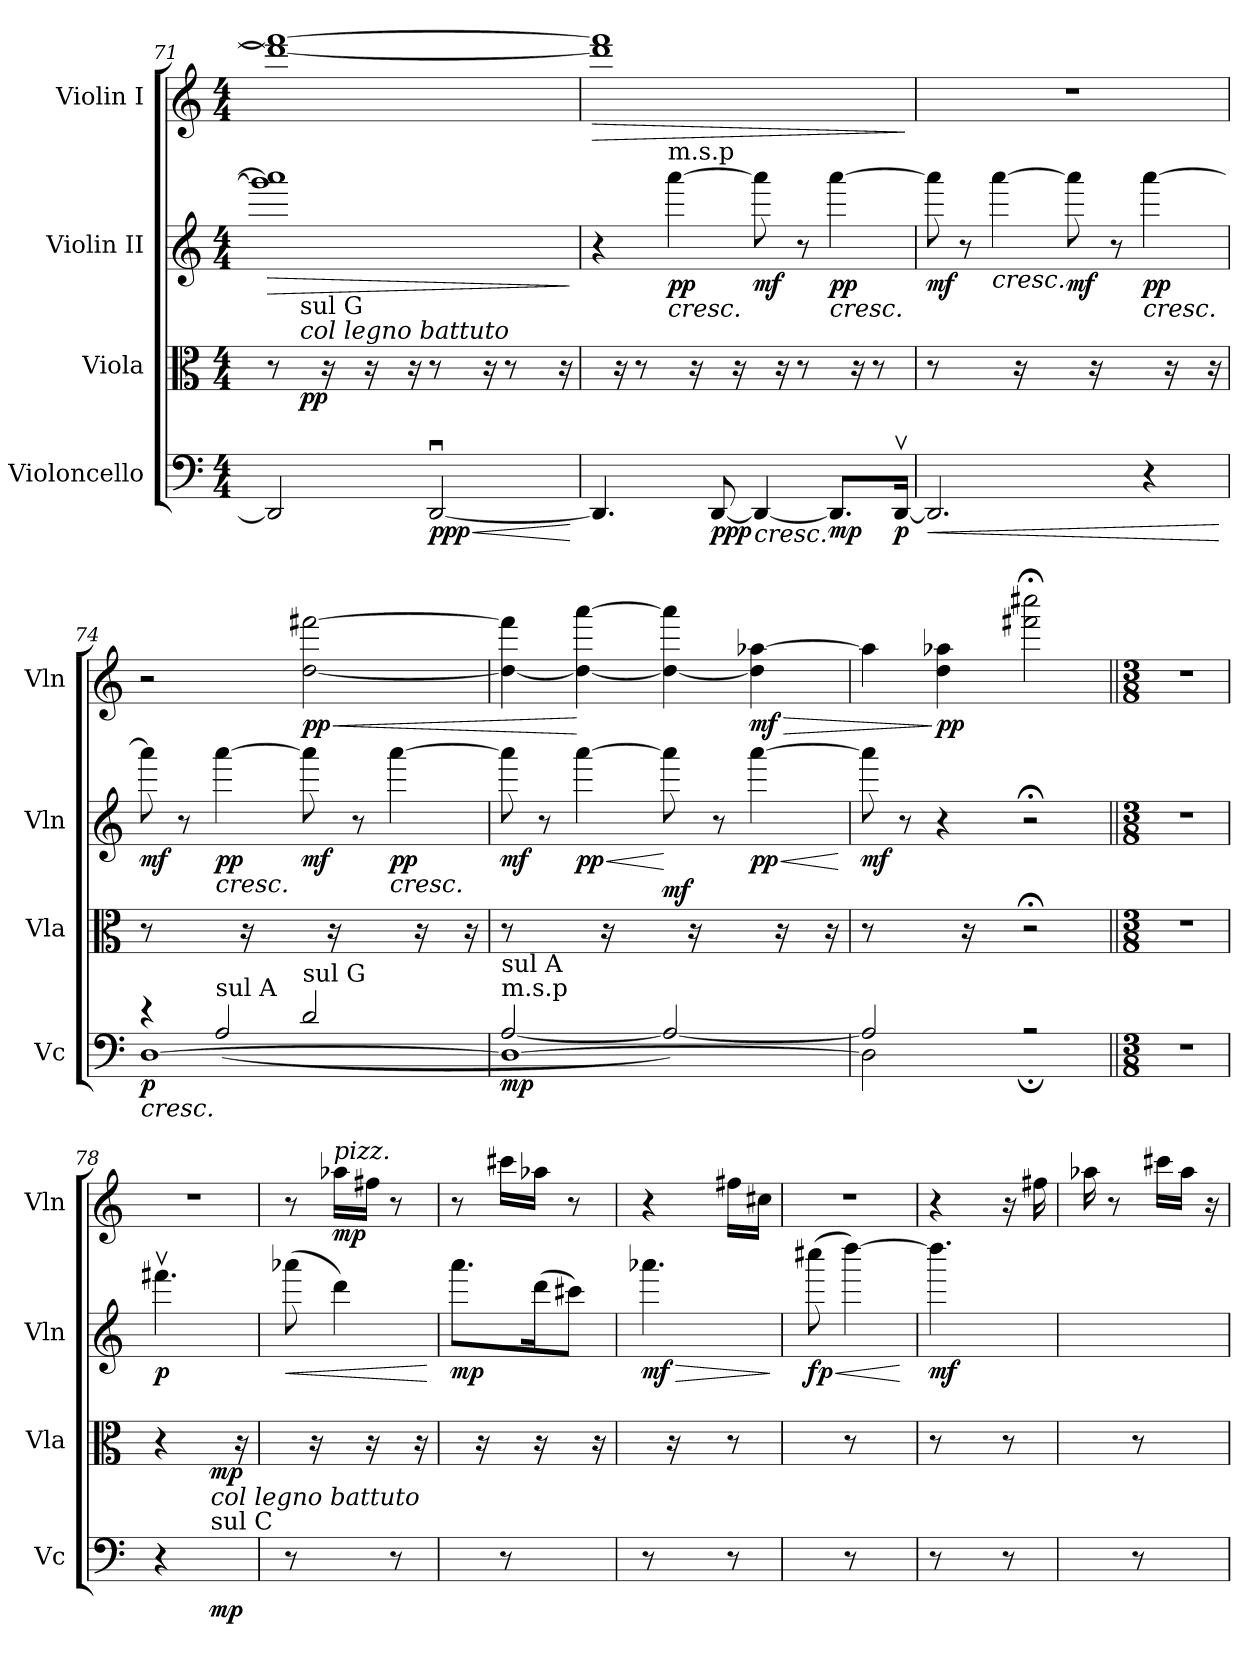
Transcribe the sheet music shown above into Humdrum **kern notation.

**kern	**dynam	**kern	**dynam	**kern	**dynam	**kern	**dynam
*part4	*part4	*part3	*part3	*part2	*part2	*part1	*part1
*staff4	*staff4	*staff3	*staff3	*staff2	*staff2	*staff1	*staff1
*I"Violoncello	*	*I"Viola	*	*I"Violin II	*	*I"Violin I	*
*I'Vc	*	*I'Vla	*	*I'Vln	*	*I'Vln	*
!!LO:LB:g=z
*clefF4	*	*clefC3	*	*clefG2	*	*clefG2	*
*k[]	*	*k[]	*	*k[]	*	*k[]	*
*M4/4	*	*M4/4	*	*M4/4	*	*M4/4	*
=71	=71	=71	=71	=71	=71	=71	=71
!	!	!	!	!	!LO:HP:b	!	!
*	*	*	*	*	*	*^	*
2DD/]	.	8r	.	1ggg#] 1aaa]	>	1fff#_	1ddd_	.
!	!	!LO:TX:a:i:t=col legno battuto	!	!	!	!	!	!
!	!	!LO:TX:a:t=sul G	!	!	!	!	!	!
!	!	!	!LO:DY:b	!	!	!	!	!
.	.	16c^\yy	pp	.	.	.	.	.
.	.	16r	.	.	.	.	.	.
.	.	16c\yy	.	.	.	.	.	.
.	.	16r	.	.	.	.	.	.
.	.	16c\yy	.	.	.	.	.	.
.	.	16r	.	.	.	.	.	.
!	!LO:HP:b	!	!	!	!	!	!	!
!	!LO:DY:n=1:b	!	!	!	!	!	!	!
!	!LO:DY:n=2:b	!	!	!	!	!	!	!
[2DDu/	< pp p	8r	.	.	.	.	.	.
.	.	16c^\yy	.	.	.	.	.	.
.	.	16r	.	.	.	.	.	.
.	.	8r	.	.	.	.	.	.
.	.	16c^\yy	.	.	.	.	.	.
.	.	16r	.	.	.	.	.	.
*	*	*	*	*	*	*v	*v	*
.	[	.	.	.	]	.	.
=72	=72	=72	=72	=72	=72	=72	=72
!	!	!	!	!	!	!	!LO:HP:b
*	*	*	*	*	*	*^	*
4.DD/]	.	16c\yy	.	4r	.	1fff#]	1ddd]	>
.	.	16r	.	.	.	.	.	.
.	.	8r	.	.	.	.	.	.
!	!	!	!	!LO:TX:a:t=m.s.p	!	!	!	!
!	!	!	!	!	!LO:HP:b	!	!	!
!	!	!	!	!	!LO:DY:n=1:b	!	!	!
.	.	16c^\yy	.	[4aaa\	< pp	.	.	.
.	.	16r	.	.	.	.	.	.
!	!LO:DY:b	!	!	!	!	!	!	!
!	!LO:DY:n=1:b	!	!	!	!	!	!	!
[8DD/	p pp	16c\yy	.	.	.	.	.	.
.	.	16r	.	.	.	.	.	.
!	!LO:HP:b	!	!	!	!LO:DY:n=2:b	!	!	!
4DD/_	<	16c\yy	.	8aaa\]	mf	.	.	.
.	.	16r	.	.	.	.	.	.
.	.	8r	.	8r	[	.	.	.
!	!LO:DY:n=2:b	!	!	!	!LO:HP:b	!	!	!
!	!	!	!	!	!LO:DY:n=3:b	!	!	!
8.DD/L]	mp	16c^\yy	.	[4aaa\	< pp	.	.	.
.	.	16r	.	.	.	.	.	.
.	.	8r	.	.	.	.	.	.
!	!LO:DY:n=3:b	!	!	!	!	!	!	!
[16DDv/Jk	p	.	.	.	.	.	.	.
*	*	*	*	*	*	*v	*v	*
.	[	.	.	.	.	.	]
!!LO:PB:g=z
=73	=73	=73	=73	=73	=73	=73	=73
!	!LO:HP:b	!	!	!	!LO:DY:b	!	!
2.DD/]	<	8r	.	8aaa\]	mf	1r	.
.	.	8c\yy	.	8r	[	.	.
!	!	!	!	!	!LO:HP:b	!	!
!	!	!	!	!	!LO:DY:n=1:b	!	!
.	.	16c^\yy	.	[4aaa\	< other-dynamics	.	.
.	.	16r	.	.	.	.	.
.	.	8c\yy	.	.	.	.	.
!	!	!	!	!	!LO:DY:n=2:b	!	!
.	.	16c^\yy	.	8aaa\]	mf	.	.
.	.	16r	.	.	.	.	.
.	.	8c\yy	.	8r	[	.	.
!	!	!	!	!	!LO:HP:b	!	!
!	!	!	!	!	!LO:DY:n=3:b	!	!
4r	.	16c\yy	.	[4aaa\	< pp	.	.
.	.	16r	.	.	.	.	.
.	.	16c^\yy	.	.	.	.	.
.	.	16r	.	.	.	.	.
.	[	.	.	.	.	.	.
=74	=74	=74	=74	=74	=74	=74	=74
!	!LO:HP:b	!	!	!	!	!	!
*^	*	*	*	*	*	*	*
!	!	!LO:DY:n=1:b	!	!	!	!LO:DY:b	!	!
[1D	4re	< p	8r	.	8aaa\]	mf	2r	.
.	.	.	8c\yy	.	8r	[	.	.
!	!LO:TX:a:t=sul Α	!	!	!	!	!	!	!
!	!LO:N:head=open	!LO:DY:n=2:b	!	!	!	!LO:HP:b	!	!
!	!	!	!	!	!	!LO:DY:n=1:b	!	!
.	(4A/	other-dynamics	16c^\yy	.	[4aaa\	< pp	.	.
.	.	.	16r	.	.	.	.	.
.	.	.	8c\yy	.	.	.	.	.
!	!LO:TX:a:t=sul G	!	!	!	!	!	!	!
!	!LO:N:head=open	!	!	!	!	!LO:DY:n=2:b	!	!LO:HP:b
!	!	!	!	!	!	!	!	!LO:DY:n=1:b
.	2d/	.	16c^\yy	.	8aaa\]	mf	[2dd\ [2fff#X\	< pp
.	.	.	16r	.	.	.	.	.
.	.	.	8c\yy	.	8r	[	.	.
!	!	!	!	!	!	!LO:HP:b	!	!
!	!	!	!	!	!	!LO:DY:n=3:b	!	!
.	.	.	16c^\yy	.	[4aaa\	< pp	.	.
.	.	.	16r	.	.	.	.	.
.	.	.	16c^\yy	.	.	.	.	.
.	.	.	16r	.	.	.	.	.
*v	*v	*	*	*	*	*	*	*
.	[	.	.	.	.	.	.
=75	=75	=75	=75	=75	=75	=75	=75
*^	*	*	*	*	*	*	*
!LO:TX:a:t=m.s.p	!	!	!	!	!	!	!	!
!LO:TX:a:t=sul Α	!	!	!	!	!	!	!	!
!	!LO:N:head=open	!LO:DY:b	!	!	!	!LO:DY:b	!	!
1D_	[2A/	mp	8r	.	8aaa\]	mf	4dd\_ 4fff#\]	.
.	.	.	8c\yy	.	8r	[	.	.
!	!	!	!	!	!	!LO:HP:b	!	!
!	!	!	!	!	!	!LO:DY:n=1:b	!	!
.	.	.	16c^\yy	.	[4aaa\	< pp	4dd\_ [4aaa\	[
.	.	.	16r	.	.	.	.	.
.	.	.	8c\yy	.	.	.	.	.
!	!LO:N:head=open	!	!	!LO:DY:a	!	!	!	!
.	2A/_)	.	16c^\yy	mf	8aaa\]	[	4dd\_ 4aaa\]	.
.	.	.	16r	.	.	.	.	.
.	.	.	8c\yy	.	8r	.	.	.
!	!	!	!	!	!	!LO:HP:b	!	!LO:HP:b
!	!	!	!	!	!	!LO:DY:n=2:b	!	!LO:DY:n=1:b
.	.	.	16c^\yy	.	[4aaa\	< pp	4dd\] [4aa-X\	> mf
.	.	.	16r	.	.	.	.	.
.	.	.	16c^\yy	.	.	.	.	.
.	.	.	16r	.	.	.	.	.
*v	*v	*	*	*	*	*	*	*
.	.	.	.	.	[	.	.
=76	=76	=76	=76	=76	=76	=76	=76
*^	*	*	*	*	*	*	*
!	!	!	!	!	!	!LO:DY:b	!	!
2D\]	2A/]	.	8r	.	8aaa\]	mf	4aa-\]	.
.	.	.	8c\yy	.	8r	.	.	.
!	!	!	!	!	!	!	!	!LO:DY:n=1:b
.	.	.	16c^\yy	.	4r	.	4dd\ 4aa-X\	] pp
.	.	.	16r	.	.	.	.	.
.	.	.	8c\yy	.	.	.	.	.
2ryy	2r;<A	.	2r;<	.	2r;<	.	2fff#X\;< 2cccc#X\;<	.
*v	*v	*	*	*	*	*	*	*
!!LO:LB:g=z
=77||	=77||	=77||	=77||	=77||	=77||	=77||	=77||
*M3/8	*	*M3/8	*	*M3/8	*	*M3/8	*
*	*	*	*	*	*	*MM48	*
4.r	.	4.r	.	4.r	.	4.r	.
=78	=78	=78	=78	=78	=78	=78	=78
!	!	!	!	!	!LO:DY:b	!	!
4r	.	4r	.	4.fff#Xv\	p	4.r	.
!LO:TX:a:t=sul C	!	!	!	!	!	!	!
!LO:TX:a:i:t=col legno battuto	!	!	!	!	!	!	!
!	!LO:DY:b	!	!LO:DY:b	!	!	!	!
8DD/yy	mp	16c'\yy	mp	.	.	.	.
.	.	16r	.	.	.	.	.
=79	=79	=79	=79	=79	=79	=79	=79
!	!	!	!	!	!LO:HP:b	!	!
8r	.	16c'\yy	.	(8aaa-X\	<	8r	.
.	.	16r	.	.	.	.	.
!	!	!	!	!	!	!LO:TX:a:i:t=pizz.	!
!	!	!	!	!	!	!	!LO:DY:b
8DD/yy	.	16c^'\yy	.	4ddd\)	.	16aa-X\LL	mp
.	.	16r	.	.	.	16ff#X\JJ	.
8r	.	16c'\yy	.	.	.	8r	.
.	.	16r	.	.	.	.	.
.	.	.	.	.	[	.	.
=80	=80	=80	=80	=80	=80	=80	=80
!	!	!	!	!	!LO:DY:b	!	!
8DD/yy	.	16c'^\yy	.	8.aaa\L	mp	8r	.
.	.	16r	.	.	.	.	.
8r	.	16c'\yy	.	.	.	16ccc#X\LL	.
.	.	16r	.	(16ddd\K	.	16aa-X\JJ	.
8DD/yy	.	16c^'\yy	.	8ccc#X\J)	.	8r	.
.	.	16r	.	.	.	.	.
=81	=81	=81	=81	=81	=81	=81	=81
!	!	!	!	!	!LO:HP:b	!	!
!	!	!	!	!	!LO:DY:n=1:b	!	!
8r	.	16c'\yy	.	4.aaa-X\	> mf	4r	.
.	.	16r	.	.	.	.	.
8DD/yy	.	8c\yy	.	.	.	.	.
8r	.	8r	.	.	.	16ff#X\LL	.
.	.	.	.	.	.	16cc#X\JJ	.
.	.	.	.	.	]	.	.
=82	=82	=82	=82	=82	=82	=82	=82
!	!	!	!	!	!LO:HP:b	!	!
!	!	!	!	!	!LO:DY:n=1:b	!	!
8DD/yy	.	8c\yy	.	(8cccc#X\	< fp	4.r	.
8r	.	8r	.	[4dddd\)	.	.	.
8DD/yy	.	8c\yy	.	.	.	.	.
.	.	.	.	.	[	.	.
=83	=83	=83	=83	=83	=83	=83	=83
!	!	!	!	!	!LO:DY:b	!	!
8r	.	8r	.	4.dddd\]	mf	4r	.
8DD/yy	.	8c\yy	.	.	.	.	.
8r	.	8r	.	.	.	16r	.
.	.	.	.	.	.	16ff#X\	.
!!LO:PB:g=z
=84	=84	=84	=84	=84	=84	=84	=84
8DD/yy	.	8c\yy	.	4.ggg\yy	.	16aa-X\	.
.	.	.	.	.	.	8r	.
8r	.	8r	.	.	.	.	.
.	.	.	.	.	.	16ccc#X\LL	.
8DD/yy	.	8c\yy	.	.	.	16aa-\JJ	.
.	.	.	.	.	.	16r	.
=	=	=	=	=	=	=	=
*-	*-	*-	*-	*-	*-	*-	*-
